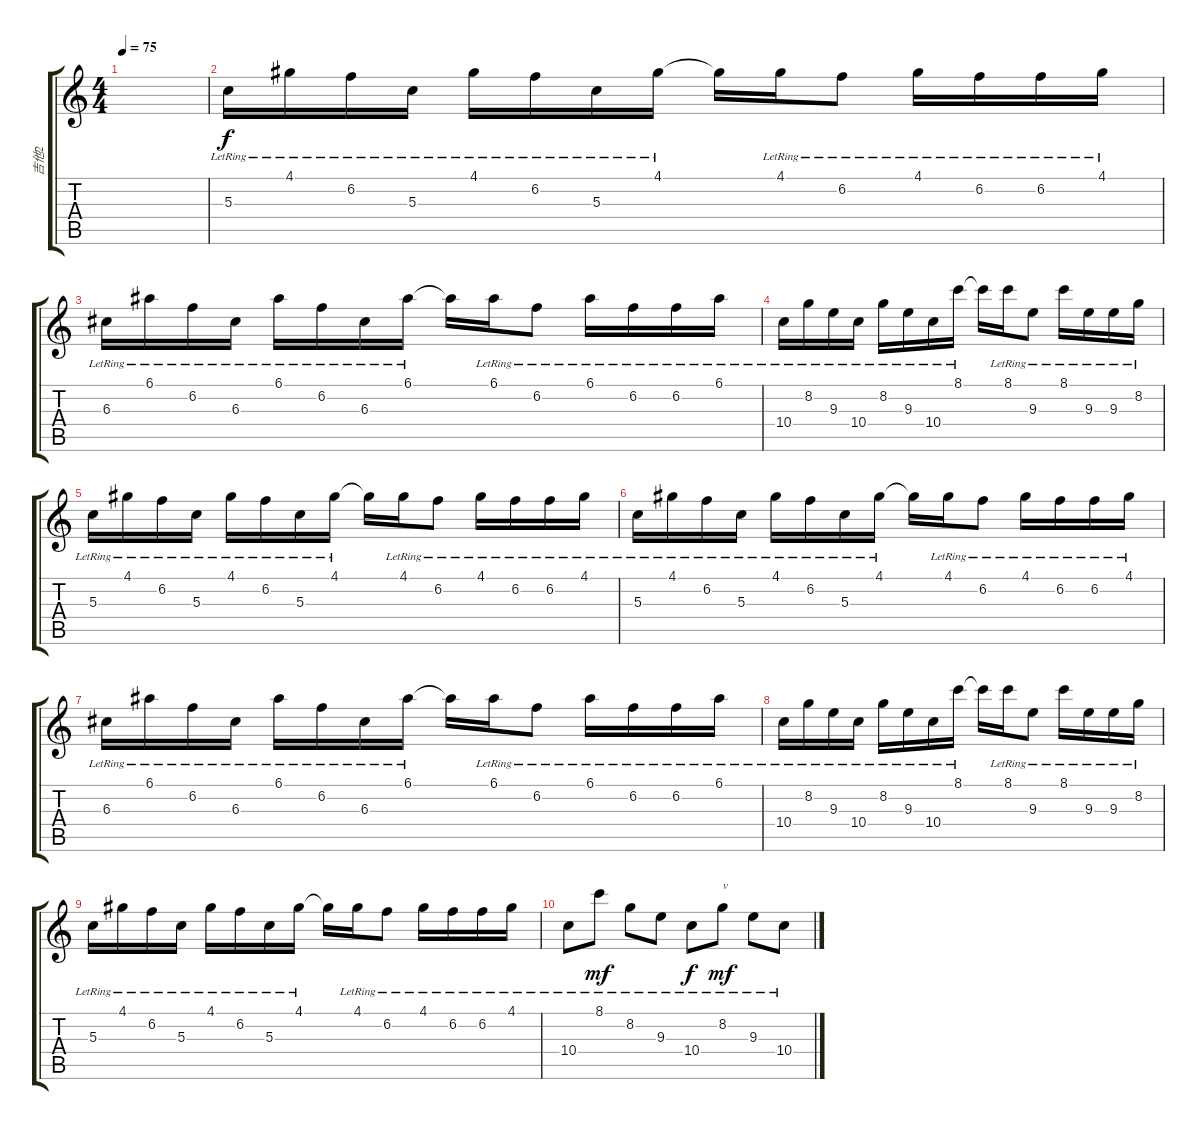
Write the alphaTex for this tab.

\track ("吉他2" "吉他2") {instrument acousticguitarsteel}
\staff {score tabs}
\tuning (E4 B3 G3 D3 A2 E2) {hide}
\ts (4 4)
\tempo 75
\clef g2
\ks c
|
5.3{lr}.16 4.1{lr}.16 6.2{lr}.16 5.3{lr}.16 4.1{lr}.16 6.2{lr}.16 5.3{lr}.16 4.1{lr}.16 4.1{t}.16 4.1{lr}.16 6.2{lr}.8 4.1{lr}.16 6.2{lr}.16 6.2{lr}.16 4.1{lr}.16 |
6.3{lr}.16 6.1{lr}.16 6.2{lr}.16 6.3{lr}.16 6.1{lr}.16 6.2{lr}.16 6.3{lr}.16 6.1{lr}.16 6.1{t}.16 6.1{lr}.16 6.2{lr}.8 6.1{lr}.16 6.2{lr}.16 6.2{lr}.16 6.1{lr}.16 |
10.4{lr}.16 8.2{lr}.16 9.3{lr}.16 10.4{lr}.16 8.2{lr}.16 9.3{lr}.16 10.4{lr}.16 8.1{lr}.16 8.1{t}.16 8.1{lr}.16 9.3{lr}.8 8.1{lr}.16 9.3{lr}.16 9.3{lr}.16 8.2{lr}.16 |
5.3{lr}.16{txt ""} 4.1{lr}.16 6.2{lr}.16 5.3{lr}.16 4.1{lr}.16 6.2{lr}.16 5.3{lr}.16 4.1{lr}.16 4.1{t}.16 4.1{lr}.16 6.2{lr}.8 4.1{lr}.16 6.2{lr}.16 6.2{lr}.16 4.1{lr}.16 |
5.3{lr}.16 4.1{lr}.16 6.2{lr}.16 5.3{lr}.16 4.1{lr}.16 6.2{lr}.16 5.3{lr}.16 4.1{lr}.16 4.1{t}.16 4.1{lr}.16 6.2{lr}.8 4.1{lr}.16 6.2{lr}.16 6.2{lr}.16 4.1{lr}.16 |
6.3{lr}.16 6.1{lr}.16 6.2{lr}.16 6.3{lr}.16 6.1{lr}.16 6.2{lr}.16 6.3{lr}.16 6.1{lr}.16 6.1{t}.16 6.1{lr}.16 6.2{lr}.8 6.1{lr}.16 6.2{lr}.16 6.2{lr}.16 6.1{lr}.16 |
10.4{lr}.16 8.2{lr}.16 9.3{lr}.16 10.4{lr}.16 8.2{lr}.16 9.3{lr}.16 10.4{lr}.16 8.1{lr}.16 8.1{t}.16 8.1{lr}.16 9.3{lr}.8 8.1{lr}.16 9.3{lr}.16 9.3{lr}.16 8.2{lr}.16 |
5.3{lr}.16 4.1{lr}.16 6.2{lr}.16 5.3{lr}.16 4.1{lr}.16 6.2{lr}.16 5.3{lr}.16 4.1{lr}.16 4.1{t}.16 4.1{lr}.16 6.2{lr}.8 4.1{lr}.16 6.2{lr}.16 6.2{lr}.16 4.1{lr}.16 |
10.4{lr}.8 8.1{lr}.8{dy mf} 8.2{lr}.8 9.3{lr}.8 10.4{lr}.8{dy f} 8.2{lr}.8{txt "v" dy mf} 9.3{lr}.8 10.4{lr}.8
